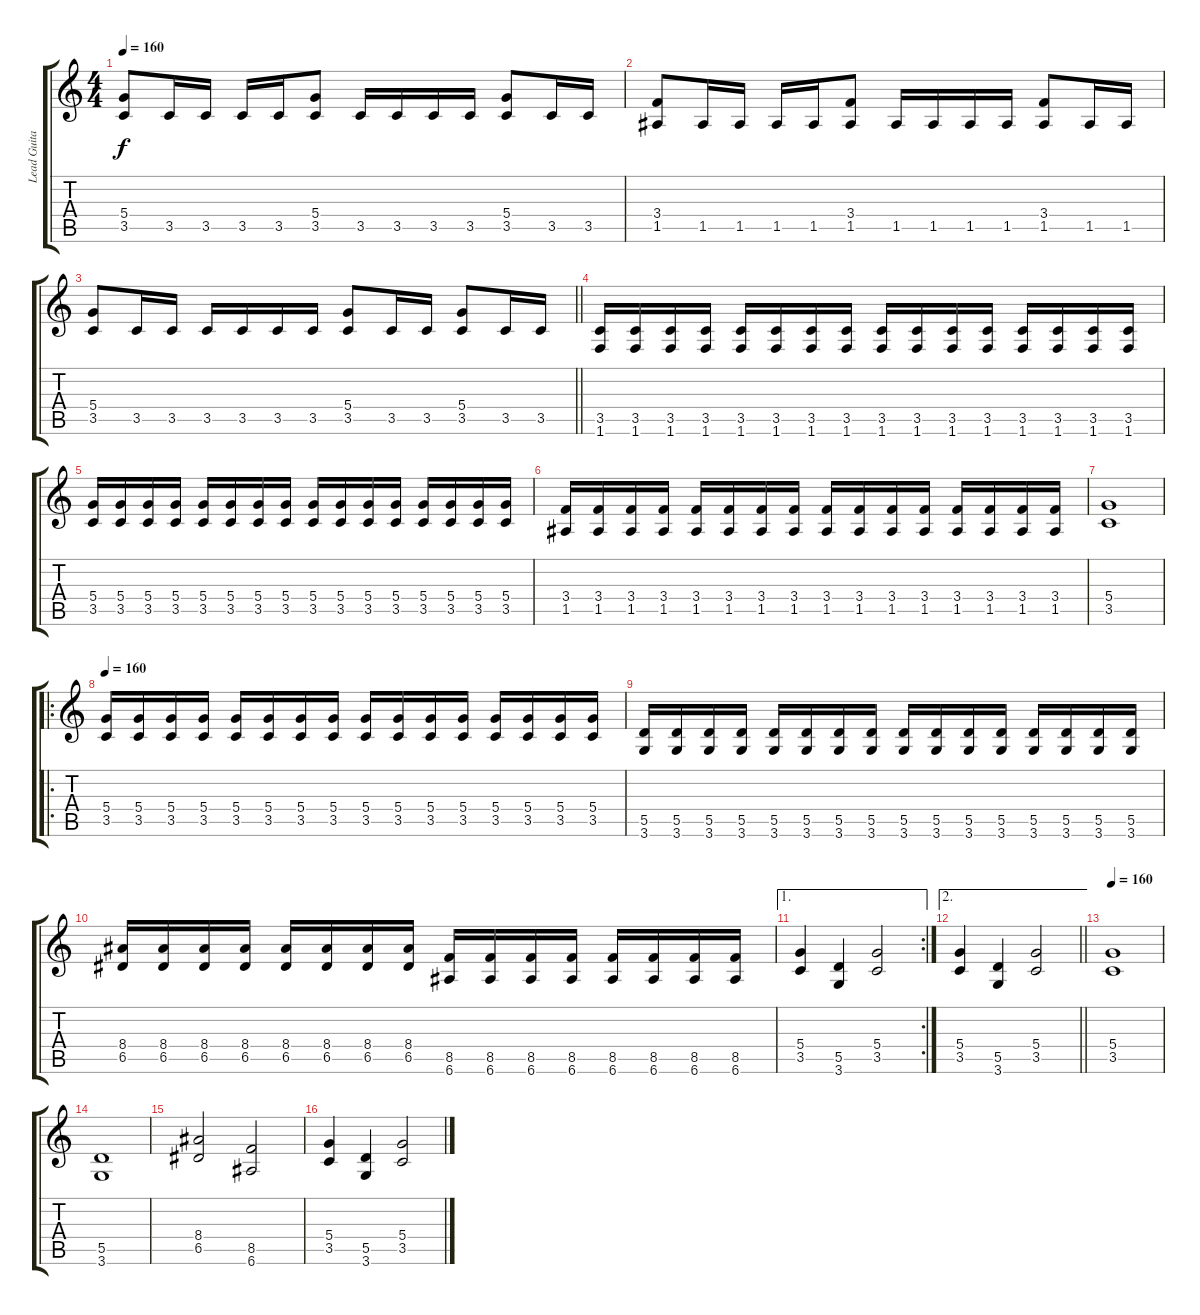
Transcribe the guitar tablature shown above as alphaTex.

\track ("Lead Guitar" "Lead Guita") {instrument distortionguitar}
\staff {score tabs}
\tuning (E4 B3 G3 D3 A2 E2) {hide}
\ts (4 4)
\tempo 160
\clef g2
\ks c
(5.4 3.5).8{dy f} 3.5.16 3.5.16 3.5.16 3.5.16 (5.4 3.5).8 3.5.16 3.5.16 3.5.16 3.5.16 (5.4 3.5).8 3.5.16 3.5.16 |
(3.4 1.5).8 1.5.16 1.5.16 1.5.16 1.5.16 (3.4 1.5).8 1.5.16 1.5.16 1.5.16 1.5.16 (3.4 1.5).8 1.5.16 1.5.16 |
\barLineRight lightlight
(5.4 3.5).8 3.5.16 3.5.16 3.5.16 3.5.16 3.5.16 3.5.16 (5.4 3.5).8 3.5.16 3.5.16 (5.4 3.5).8 3.5.16 3.5.16 |
(3.5 1.6).16{volume 8} (3.5 1.6).16 (3.5 1.6).16 (3.5 1.6).16 (3.5 1.6).16 (3.5 1.6).16 (3.5 1.6).16 (3.5 1.6).16 (3.5 1.6).16 (3.5 1.6).16 (3.5 1.6).16 (3.5 1.6).16 (3.5 1.6).16 (3.5 1.6).16 (3.5 1.6).16 (3.5 1.6).16 |
(5.4 3.5).16 (5.4 3.5).16 (5.4 3.5).16 (5.4 3.5).16 (5.4 3.5).16 (5.4 3.5).16 (5.4 3.5).16 (5.4 3.5).16 (5.4 3.5).16 (5.4 3.5).16 (5.4 3.5).16 (5.4 3.5).16 (5.4 3.5).16 (5.4 3.5).16 (5.4 3.5).16 (5.4 3.5).16 |
(3.4 1.5).16 (3.4 1.5).16 (3.4 1.5).16 (3.4 1.5).16 (3.4 1.5).16 (3.4 1.5).16 (3.4 1.5).16 (3.4 1.5).16 (3.4 1.5).16 (3.4 1.5).16 (3.4 1.5).16 (3.4 1.5).16 (3.4 1.5).16 (3.4 1.5).16 (3.4 1.5).16 (3.4 1.5).16 |
(5.4 3.5).1 |
\ro
\tempo 160
(5.4 3.5).16 (5.4 3.5).16 (5.4 3.5).16 (5.4 3.5).16 (5.4 3.5).16 (5.4 3.5).16 (5.4 3.5).16 (5.4 3.5).16 (5.4 3.5).16 (5.4 3.5).16 (5.4 3.5).16 (5.4 3.5).16 (5.4 3.5).16 (5.4 3.5).16 (5.4 3.5).16 (5.4 3.5).16 |
(5.5 3.6).16 (5.5 3.6).16 (5.5 3.6).16 (5.5 3.6).16 (5.5 3.6).16 (5.5 3.6).16 (5.5 3.6).16 (5.5 3.6).16 (5.5 3.6).16 (5.5 3.6).16 (5.5 3.6).16 (5.5 3.6).16 (5.5 3.6).16 (5.5 3.6).16 (5.5 3.6).16 (5.5 3.6).16 |
(8.4 6.5).16 (8.4 6.5).16 (8.4 6.5).16 (8.4 6.5).16 (8.4 6.5).16 (8.4 6.5).16 (8.4 6.5).16 (8.4 6.5).16 (8.5 6.6).16 (8.5 6.6).16 (8.5 6.6).16 (8.5 6.6).16 (8.5 6.6).16 (8.5 6.6).16 (8.5 6.6).16 (8.5 6.6).16 |
\ae 1
\rc 2
(5.4 3.5).4 (5.5 3.6).4 (5.4 3.5).2 |
\ae 2
\barLineRight lightlight
(5.4 3.5).4 (5.5 3.6).4 (5.4 3.5).2 |
\tempo 160
(5.4 3.5).1 |
(5.5 3.6).1 |
(8.4 6.5).2 (8.5 6.6).2 |
(5.4 3.5).4 (5.5 3.6).4 (5.4 3.5).2
